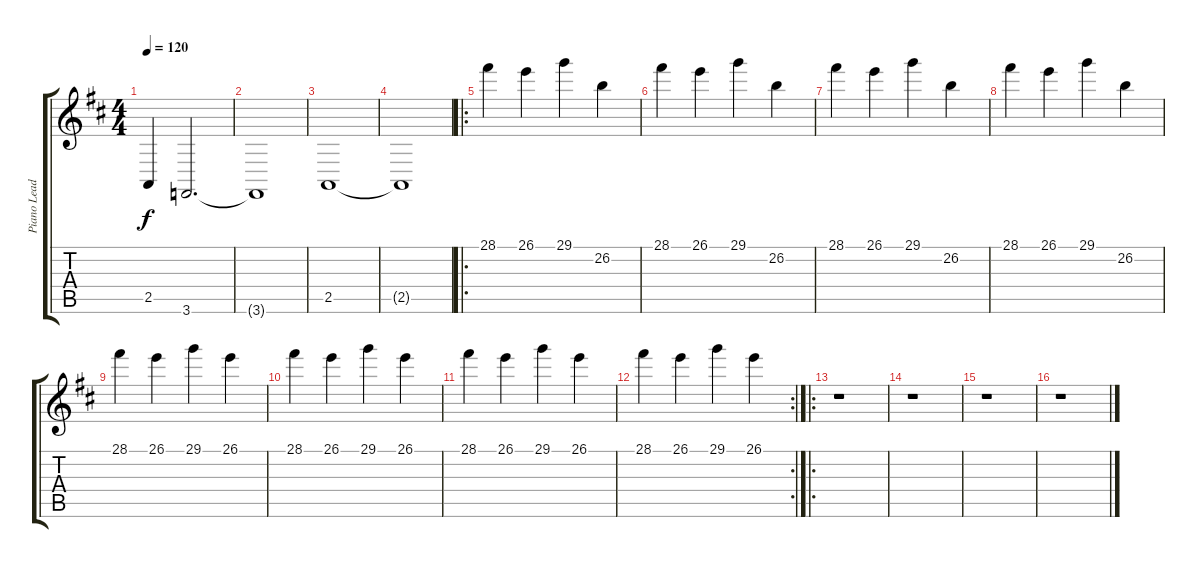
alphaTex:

\track ("Piano Lead" "Piano Lead") {instrument acousticgrandpiano}
\staff {score tabs}
\tuning (D4 A3 F3 C3 G2 D2) {hide}
\ts (4 4)
\tempo 120
\clef g2
\ks d
2.5{t}.4{dy f} 3.6.2{d} |
3.6{t}.1 |
2.5.1 |
2.5{t}.1 |
\ro
28.1.4 26.1.4 29.1.4 26.2.4 |
28.1.4 26.1.4 29.1.4 26.2.4 |
28.1.4 26.1.4 29.1.4 26.2.4 |
28.1.4 26.1.4 29.1.4 26.2.4 |
28.1.4 26.1.4 29.1.4 26.1.4 |
28.1.4 26.1.4 29.1.4 26.1.4 |
28.1.4 26.1.4 29.1.4 26.1.4 |
\rc 2
28.1.4 26.1.4 29.1.4 26.1.4 |
\ro
r.1 |
r.1 |
r.1 |
r.1
